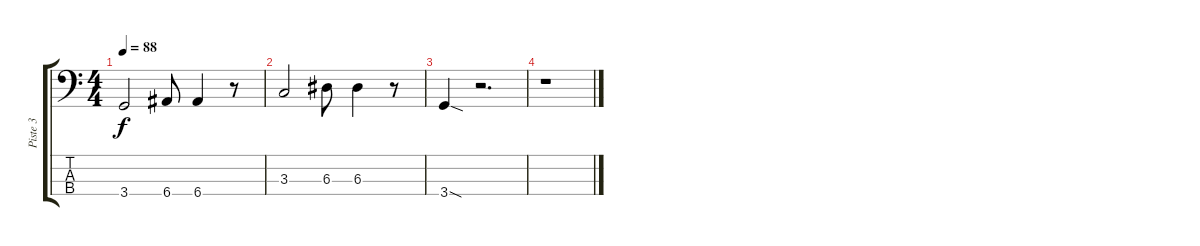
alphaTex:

\track ("Piste 3" "Piste 3") {instrument electricbassfinger}
\staff {score tabs}
\tuning (G2 D2 A1 E1) {hide}
\ts (4 4)
\tempo 88
\clef f4
\ks c
3.4.2{dy f} 6.4.8 6.4.4 r.8 |
3.3.2 6.3.8 6.3.4 r.8 |
3.4{sod}.4 r.2{d} |
r.1
